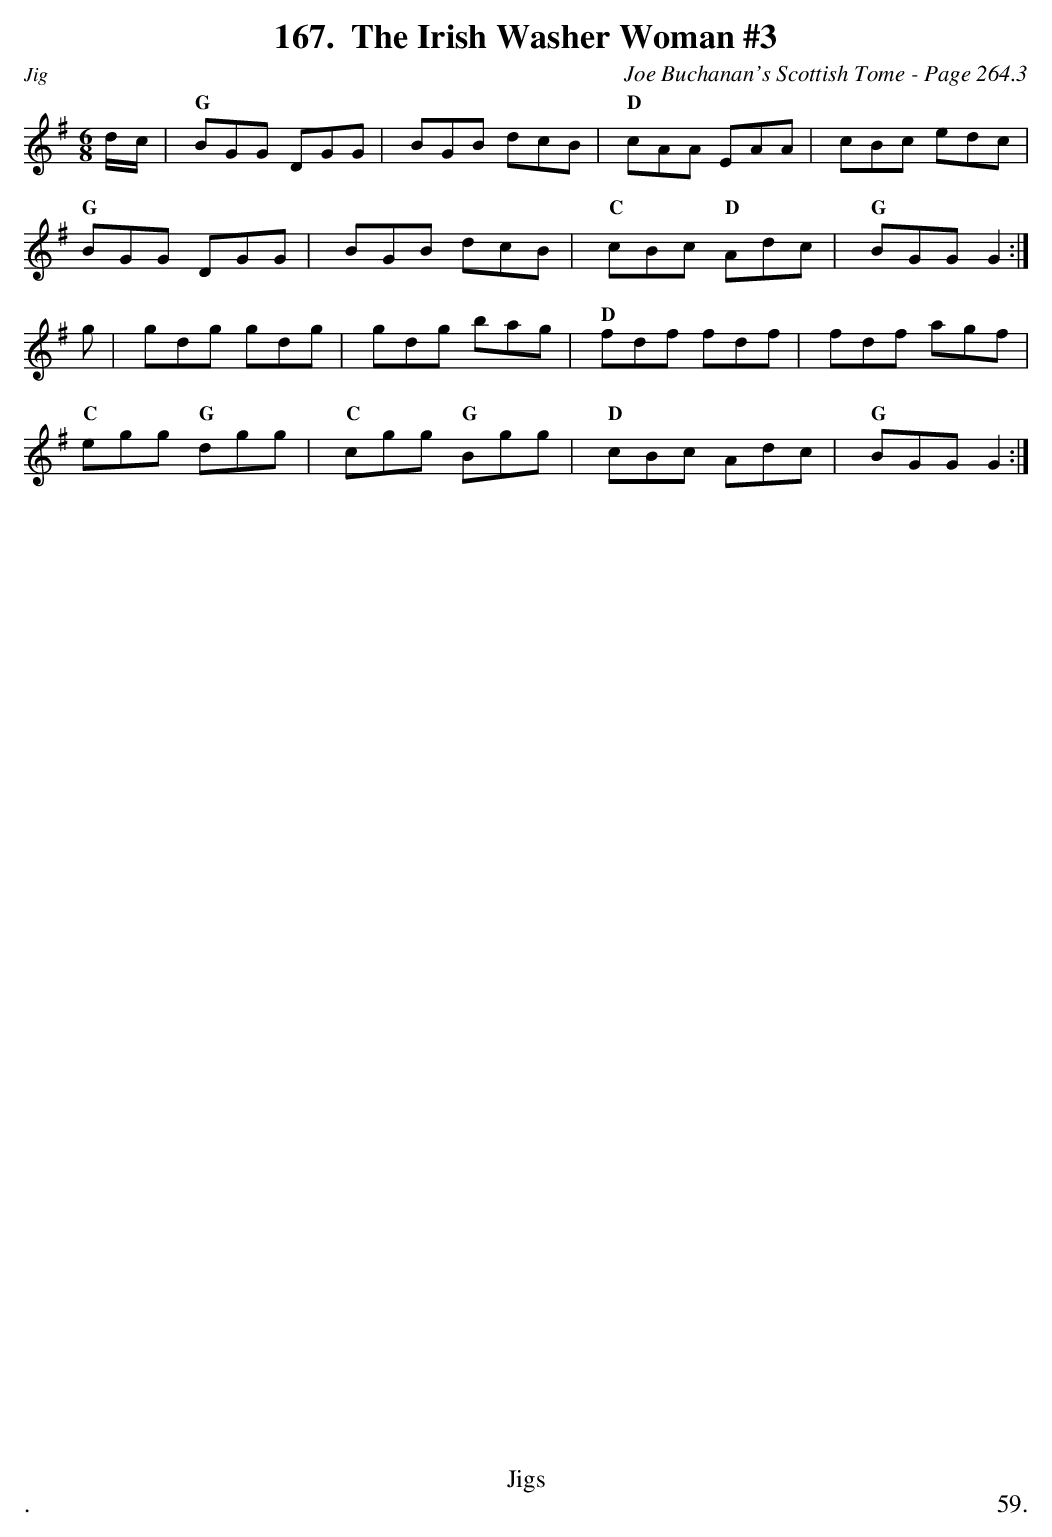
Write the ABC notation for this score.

X:1
T:Irish Washer Woman #3, The
C:Joe Buchanan's Scottish Tome - Page 264.3
L:1/8
M:6/8
K:G
d/c/ | "G"BGG DGG | BGB dcB | "D"cAA EAA | cBc edc |
"G"BGG DGG | BGB dcB | "C"cBc "D"Adc | "G"BGG G2 :|
g | gdg gdg | gdg bag | "D"fdf fdf | fdf agf |
"C"egg "G"dgg | "C"cgg "G"Bgg | "D"cBc Adc | "G"BGG G2 :|
